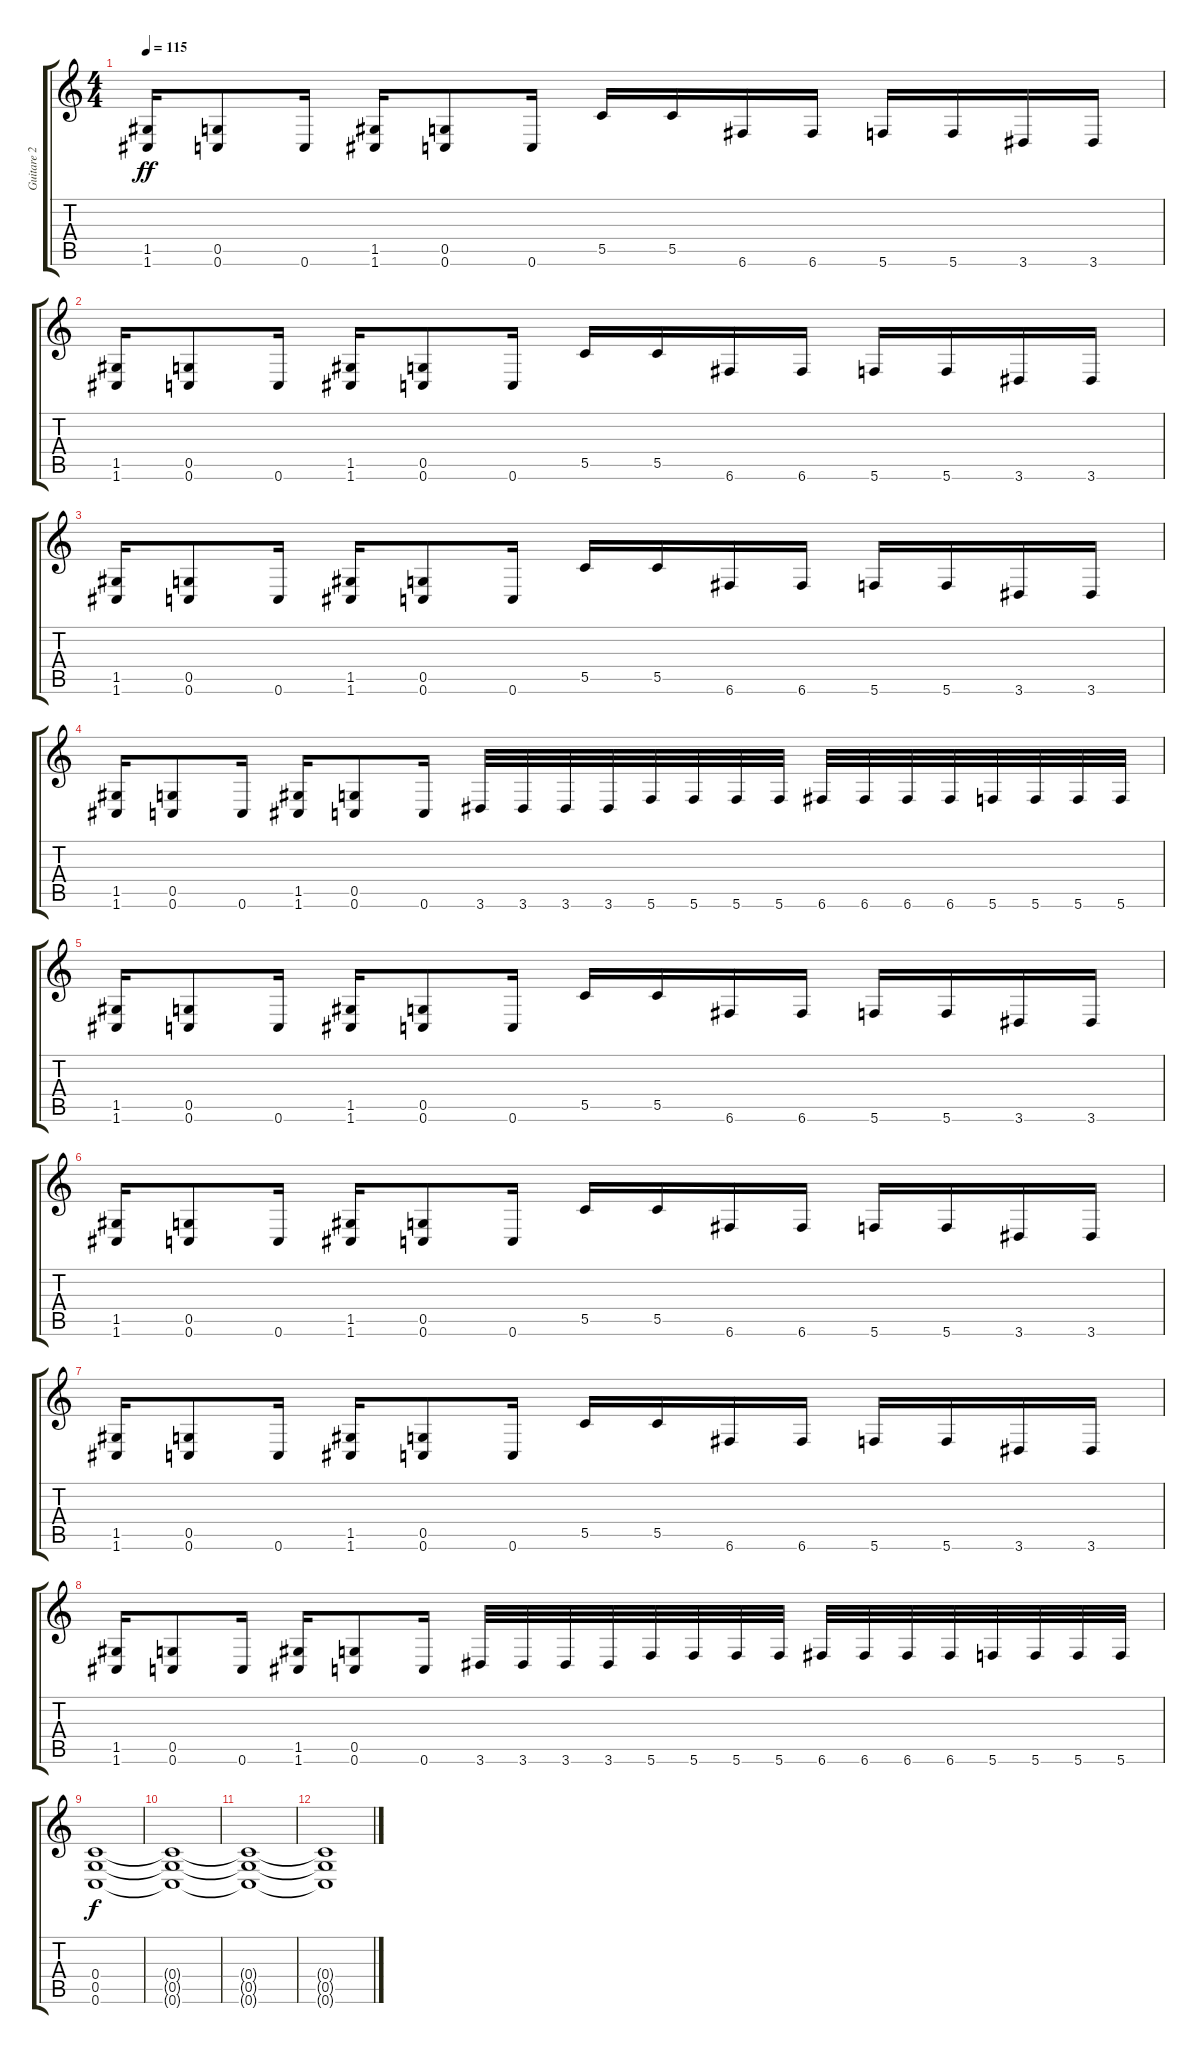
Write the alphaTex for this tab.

\track ("Guitare 2" "Guitare 2") {instrument distortionguitar}
\staff {score tabs}
\tuning (D4 A3 F3 C3 G2 C2) {hide}
\ts (4 4)
\tempo 115
\clef g2
\ks c
(1.5 1.6).16{dy ff} (0.5 0.6).8 0.6.16 (1.5 1.6).16 (0.5 0.6).8 0.6.16 5.5.16 5.5.16 6.6.16 6.6.16 5.6.16 5.6.16 3.6.16 3.6.16 |
(1.5 1.6).16 (0.5 0.6).8 0.6.16 (1.5 1.6).16 (0.5 0.6).8 0.6.16 5.5.16 5.5.16 6.6.16 6.6.16 5.6.16 5.6.16 3.6.16 3.6.16 |
(1.5 1.6).16 (0.5 0.6).8 0.6.16 (1.5 1.6).16 (0.5 0.6).8 0.6.16 5.5.16 5.5.16 6.6.16 6.6.16 5.6.16 5.6.16 3.6.16 3.6.16 |
(1.5 1.6).16 (0.5 0.6).8 0.6.16 (1.5 1.6).16 (0.5 0.6).8 0.6.16 3.6.32 3.6.32 3.6.32 3.6.32 5.6.32 5.6.32 5.6.32 5.6.32 6.6.32 6.6.32 6.6.32 6.6.32 5.6.32 5.6.32 5.6.32 5.6.32 |
(1.5 1.6).16 (0.5 0.6).8 0.6.16 (1.5 1.6).16 (0.5 0.6).8 0.6.16 5.5.16 5.5.16 6.6.16 6.6.16 5.6.16 5.6.16 3.6.16 3.6.16 |
(1.5 1.6).16 (0.5 0.6).8 0.6.16 (1.5 1.6).16 (0.5 0.6).8 0.6.16 5.5.16 5.5.16 6.6.16 6.6.16 5.6.16 5.6.16 3.6.16 3.6.16 |
(1.5 1.6).16 (0.5 0.6).8 0.6.16 (1.5 1.6).16 (0.5 0.6).8 0.6.16 5.5.16 5.5.16 6.6.16 6.6.16 5.6.16 5.6.16 3.6.16 3.6.16 |
(1.5 1.6).16 (0.5 0.6).8 0.6.16 (1.5 1.6).16 (0.5 0.6).8 0.6.16 3.6.32 3.6.32 3.6.32 3.6.32 5.6.32 5.6.32 5.6.32 5.6.32 6.6.32 6.6.32 6.6.32 6.6.32 5.6.32 5.6.32 5.6.32 5.6.32 |
(0.4 0.5 0.6).1{dy f} |
(0.4{t} 0.5{t} 0.6{t}).1 |
(0.4{t} 0.5{t} 0.6{t}).1 |
(0.4{t} 0.5{t} 0.6{t}).1
